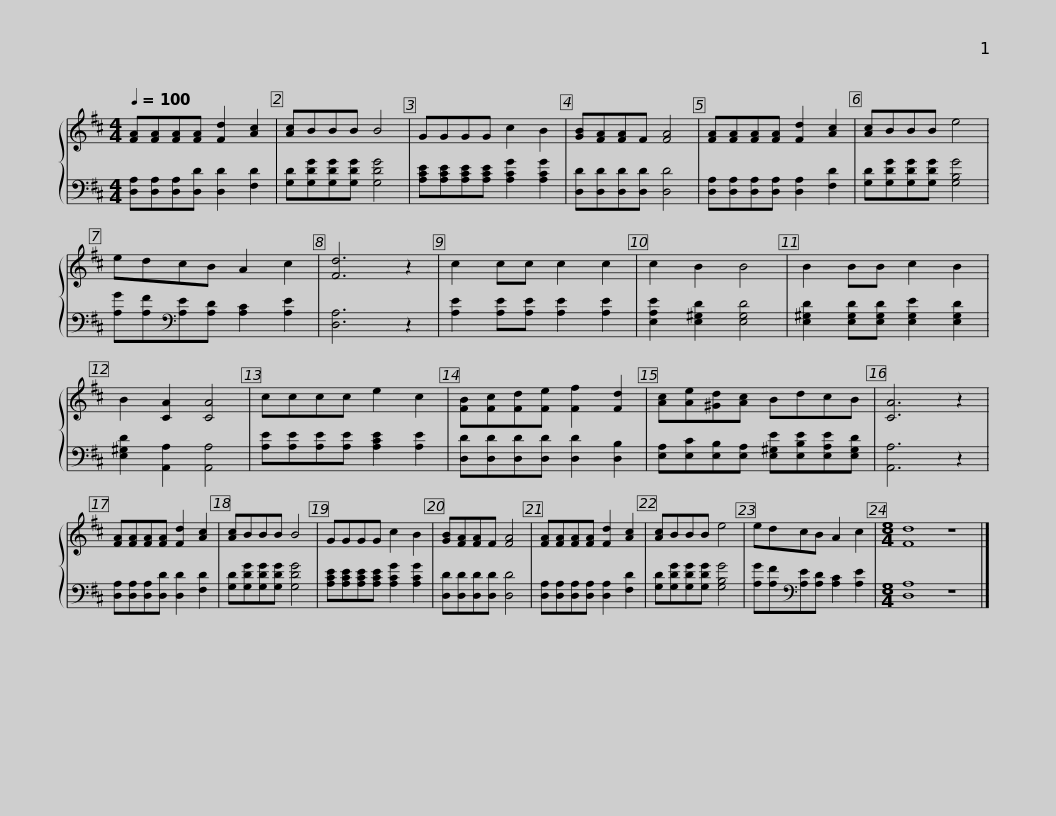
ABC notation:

X:1
%%score { 1 | 2 }
L:1/8
Q:1/4=100
M:4/4
I:linebreak $
K:D
V:1 treble
V:2 bass
V:1
 [FA][FA][FA][FA] [Fd]2 [Ac]2 | [Ac]BBB B4 | GGGG c2 B2 | [GB][FA][FA]F [FA]4 | [FA][FA][FA][FA] [Fd]2 [Ac]2 |$ %5
 [Ac]BBB e4 | edcB A2 c2 | [Fd]6 z2 | c2 cc c2 c2 | c2 B2 B4 | %10
 B2 BB c2 B2 | B2 [CA]2 [CA]4 |$ cccc e2 c2 | [FB][Fc][Fd][Fe] [Ff]2 [Fd]2 | [Ac][Ae][^Gd][Ac] BdcB | %15
 [CA]6 z2 | [FA][FA][FA][FA] [Fd]2 [Ac]2 |$ [Ac]BBB B4 | GGGG c2 B2 | [GB][FA][FA]F [FA]4 | %20
 [FA][FA][FA][FA] [Fd]2 [Ac]2 | [Ac]BBB e4 |$ edcB A2 c2 |[M:8/4] [Fd]8 z8 |] %24
V:2
 [D,A,][D,A,][D,A,][D,D] [D,D]2 [F,D]2 | [G,D][G,DG][G,DG][G,DG] [G,DG]4 | [A,CE][A,CE][A,CE][A,CE] [A,CG]2 [A,CG]2 | [D,D][D,D][D,D][D,D] [D,D]4 | [D,A,][D,A,][D,A,][D,A,] [D,A,]2 [F,D]2 |$ %5
 [G,D][G,DG][G,DG][G,DG] [G,B,G]4 | [A,G][A,F][K:bass][A,E][A,D] [A,C]2 [A,E]2 | [D,A,]6 z2 | [A,E]2 [A,E][A,E] [A,E]2 [A,E]2 | [E,A,E]2 [E,^G,D]2 [E,G,D]4 | %10
 [E,^G,D]2 [E,G,D][E,G,D] [E,G,E]2 [E,G,D]2 | [E,^G,D]2 [A,,A,]2 [A,,A,]4 |$ [A,E][A,E][A,E][A,E] [A,CE]2 [A,E]2 | [D,D][D,D][D,D][D,D] [D,D]2 [D,B,]2 | [E,A,][E,C][E,B,][E,A,] [E,^G,E][E,B,E][E,A,E][E,G,D] | %15
 [A,,A,]6 z2 | [D,A,][D,A,][D,A,][D,D] [D,D]2 [F,D]2 |$ [G,D][G,DG][G,DG][G,DG] [G,DG]4 | [A,CE][A,CE][A,CE][A,CE] [A,CG]2 [A,CG]2 | [D,D][D,D][D,D][D,D] [D,D]4 | %20
 [D,A,][D,A,][D,A,][D,A,] [D,A,]2 [F,D]2 | [G,D][G,DG][G,DG][G,DG] [G,B,G]4 |$ [A,G][A,F][K:bass][A,E][A,D] [A,C]2 [A,E]2 |[M:8/4] [D,A,]8 z8 |] %24
